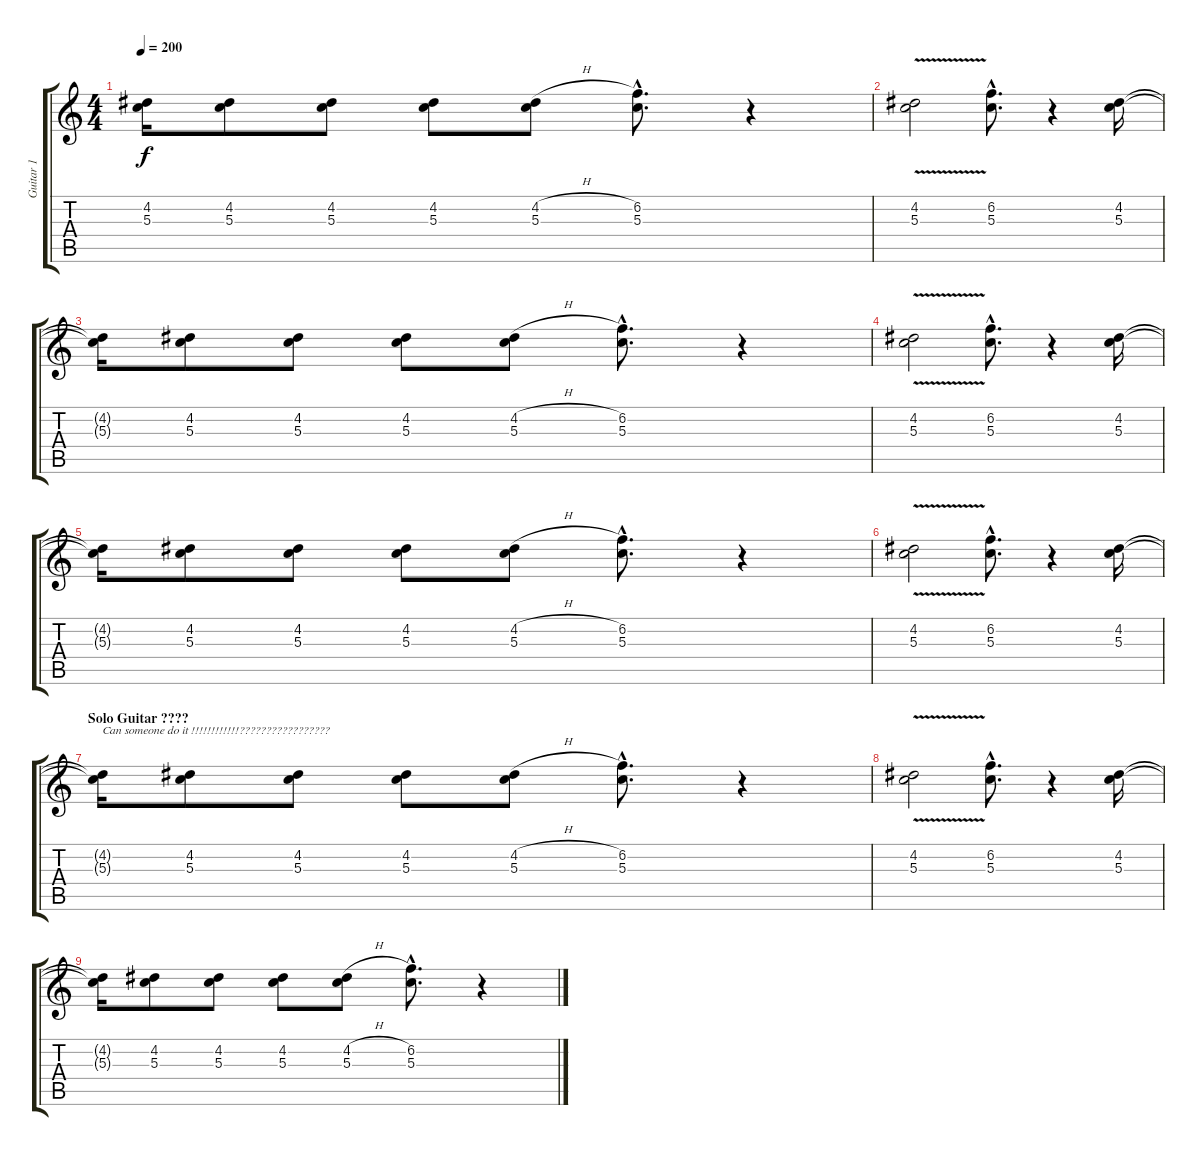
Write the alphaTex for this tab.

\track ("Guitar 1" "Guitar 1") {instrument distortionguitar}
\staff {score tabs}
\tuning (E4 B3 G3 D3 A2 E2) {hide}
\ts (4 4)
\tempo 200
\clef g2
\ks c
(4.2{t} 5.3{t}).16{dy f} (4.2 5.3).8 (4.2 5.3).8 (4.2 5.3).8 (4.2{h} 5.3).8 (6.2{hac} 5.3{hac}).8{d} r.4 |
(4.2{v} 5.3{v}).2 (6.2{hac} 5.3{hac}).8{d} r.4 (4.2 5.3).16 |
(4.2{t} 5.3{t}).16 (4.2 5.3).8 (4.2 5.3).8 (4.2 5.3).8 (4.2{h} 5.3).8 (6.2{hac} 5.3{hac}).8{d} r.4 |
(4.2{v} 5.3{v}).2 (6.2{hac} 5.3{hac}).8{d} r.4 (4.2 5.3).16 |
(4.2{t} 5.3{t}).16 (4.2 5.3).8 (4.2 5.3).8 (4.2 5.3).8 (4.2{h} 5.3).8 (6.2{hac} 5.3{hac}).8{d} r.4 |
(4.2{v} 5.3{v}).2 (6.2{hac} 5.3{hac}).8{d} r.4 (4.2 5.3).16 |
\section ("" "Solo Guitar ????  ")
(4.2{t} 5.3{t}).16{txt "Can someone do it !!!!!!!!!!!!?????????????????"} (4.2 5.3).8 (4.2 5.3).8 (4.2 5.3).8 (4.2{h} 5.3).8 (6.2{hac} 5.3{hac}).8{d} r.4 |
(4.2{v} 5.3{v}).2 (6.2{hac} 5.3{hac}).8{d} r.4 (4.2 5.3).16 |
(4.2{t} 5.3{t}).16 (4.2 5.3).8 (4.2 5.3).8 (4.2 5.3).8 (4.2{h} 5.3).8 (6.2{hac} 5.3{hac}).8{d} r.4
